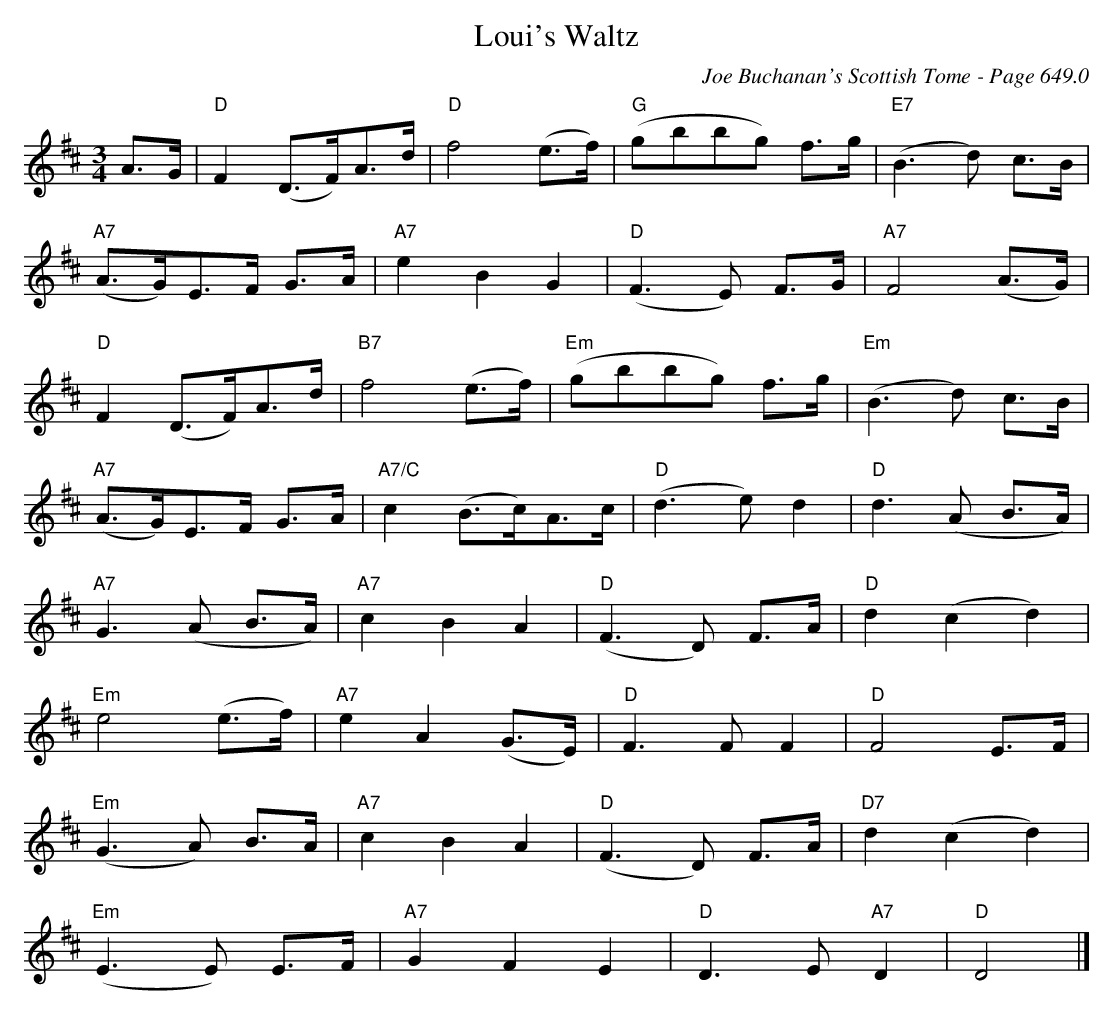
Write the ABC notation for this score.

X:1
T:Loui's Waltz
C:Joe Buchanan's Scottish Tome - Page 649.0
L:1/8
M:3/4
K:D
A>G |"D" F2 (D>F)A>d |"D" f4 (e>f) |"G" (gbbg) f>g |"E7"(B3 d) c>B |
"A7"(A>G)E>F G>A|   "A7"e2 B2 G2 | "D"(F2>E2) F>G | "A7"F4 (A>G) |
"D"F2 (D>F)A>d |"B7"f4 (e>f) | "Em"(gbbg) f>g | "Em"(B2>d2) c>B |
"A7"(A>G)E>F G>A | "A7/C"c2 (B>c)A>c | "D"(d2>e2) d2 | "D"d2> (A2 B>A) |
"A7"G2>(A2 B>A) | "A7"c2 B2 A2 | "D"(F2>D2) F>A | "D"d2 (c2 d2) |
"Em"e4 (e>f) | "A7"e2 A2 (G>E) | "D"F3 F F2 | "D"F4 E>F |
"Em"(G2>A2) B>A | "A7"c2 B2 A2 | "D"(F2>D2) F>A | "D7"d2 (c2 d2) |
"Em"(E2>E2) E>F | "A7"G2 F2 E2 | "D"D2>E2 "A7"D2 | "D"D4 |]
